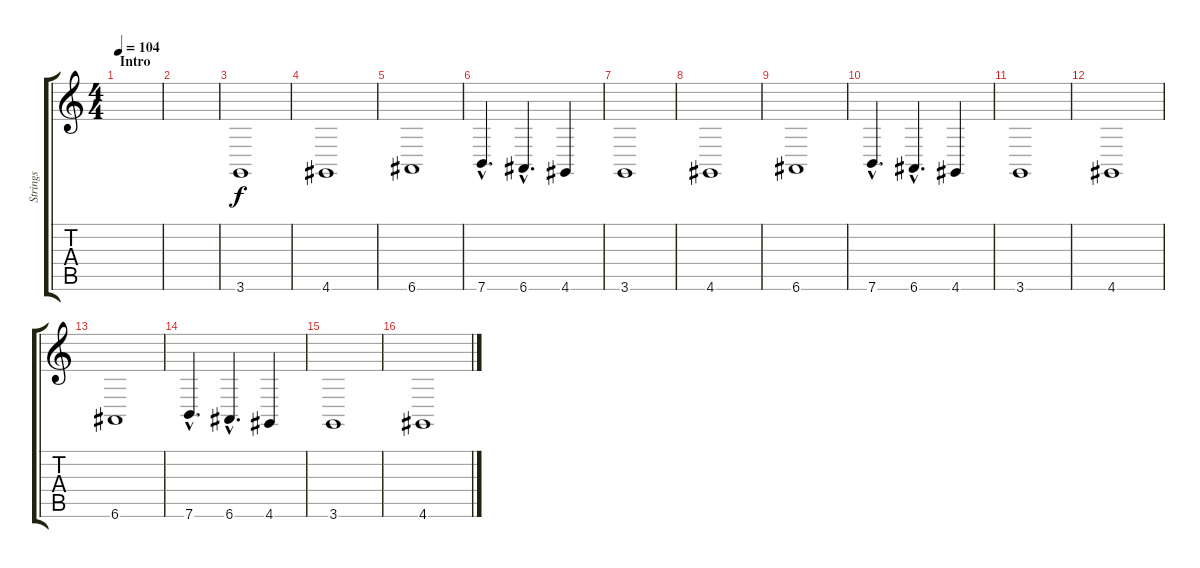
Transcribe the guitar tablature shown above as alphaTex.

\track ("Strings" "Strings") {instrument stringensemble1}
\staff {score tabs}
\tuning (E4 B3 G3 D3 A2 E2) {hide}
\ts (4 4)
\section ("" "Intro")
\tempo 104
\clef g2
\ks c
|
|
3.6.1 |
4.6.1 |
6.6.1 |
7.6{hac}.4{d} 6.6{hac}.4{d} 4.6.4 |
3.6.1 |
4.6.1 |
6.6.1 |
7.6{hac}.4{d} 6.6{hac}.4{d} 4.6.4 |
3.6.1 |
4.6.1 |
6.6.1 |
7.6{hac}.4{d} 6.6{hac}.4{d} 4.6.4 |
3.6.1 |
4.6.1
